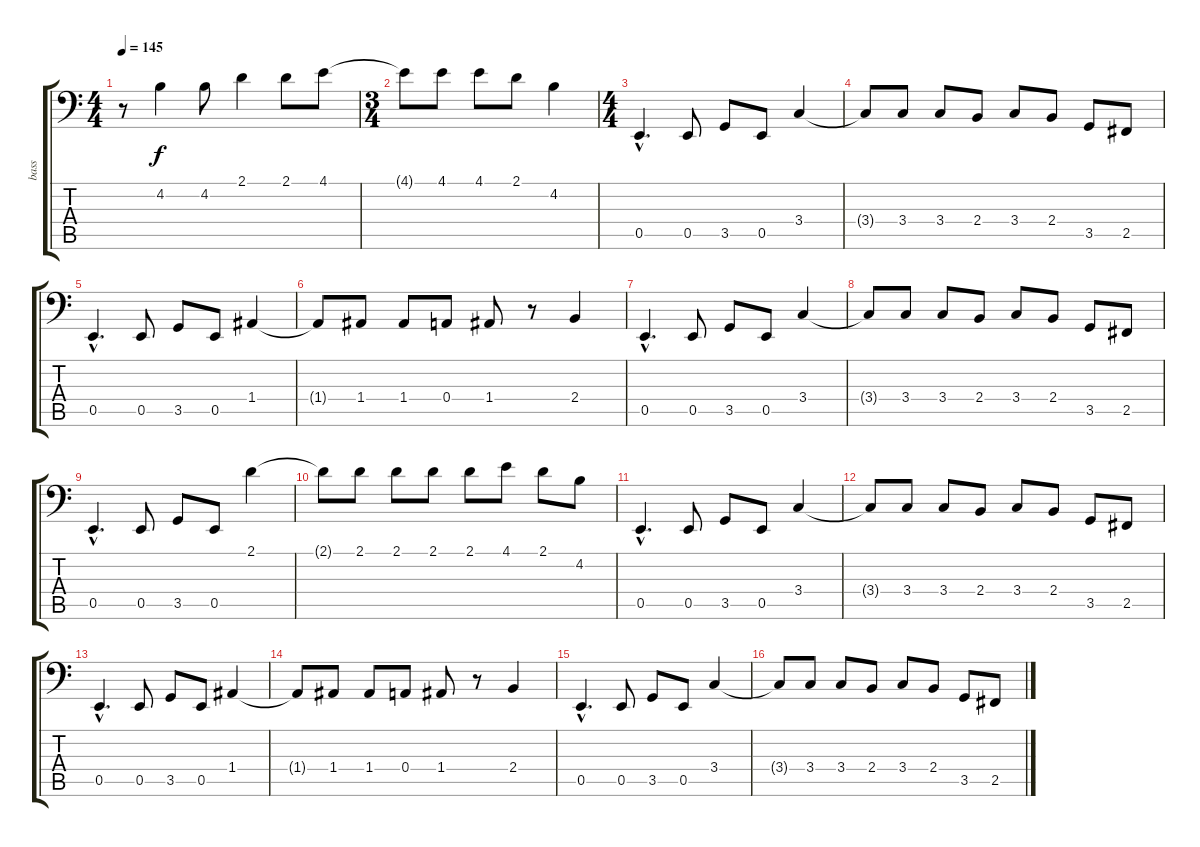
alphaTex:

\track ("bass" "bass") {instrument electricbassfinger}
\staff {score tabs}
\tuning (C3 G2 D2 A1 E1 B0) {hide}
\ts (4 4)
\tempo 145
\clef f4
\ks c
r.8{dy f} 4.2.4 4.2.8 2.1.4 2.1.8 4.1.8 |
\ts (3 4)
4.1{t}.8 4.1.8 4.1.8 2.1.8 4.2.4 |
\ts (4 4)
0.5{hac}.4{d} 0.5.8 3.5.8 0.5.8 3.4.4 |
3.4{t}.8 3.4.8 3.4.8 2.4.8 3.4.8 2.4.8 3.5.8 2.5.8 |
0.5{hac}.4{d} 0.5.8 3.5.8 0.5.8 1.4.4 |
1.4{t}.8 1.4.8 1.4.8 0.4.8 1.4.8 r.8 2.4.4 |
0.5{hac}.4{d} 0.5.8 3.5.8 0.5.8 3.4.4 |
3.4{t}.8 3.4.8 3.4.8 2.4.8 3.4.8 2.4.8 3.5.8 2.5.8 |
0.5{hac}.4{d} 0.5.8 3.5.8 0.5.8 2.1.4 |
2.1{t}.8 2.1.8 2.1.8 2.1.8 2.1.8 4.1.8 2.1.8 4.2.8 |
0.5{hac}.4{d} 0.5.8 3.5.8 0.5.8 3.4.4 |
3.4{t}.8 3.4.8 3.4.8 2.4.8 3.4.8 2.4.8 3.5.8 2.5.8 |
0.5{hac}.4{d} 0.5.8 3.5.8 0.5.8 1.4.4 |
1.4{t}.8 1.4.8 1.4.8 0.4.8 1.4.8 r.8 2.4.4 |
0.5{hac}.4{d} 0.5.8 3.5.8 0.5.8 3.4.4 |
3.4{t}.8 3.4.8 3.4.8 2.4.8 3.4.8 2.4.8 3.5.8 2.5.8
